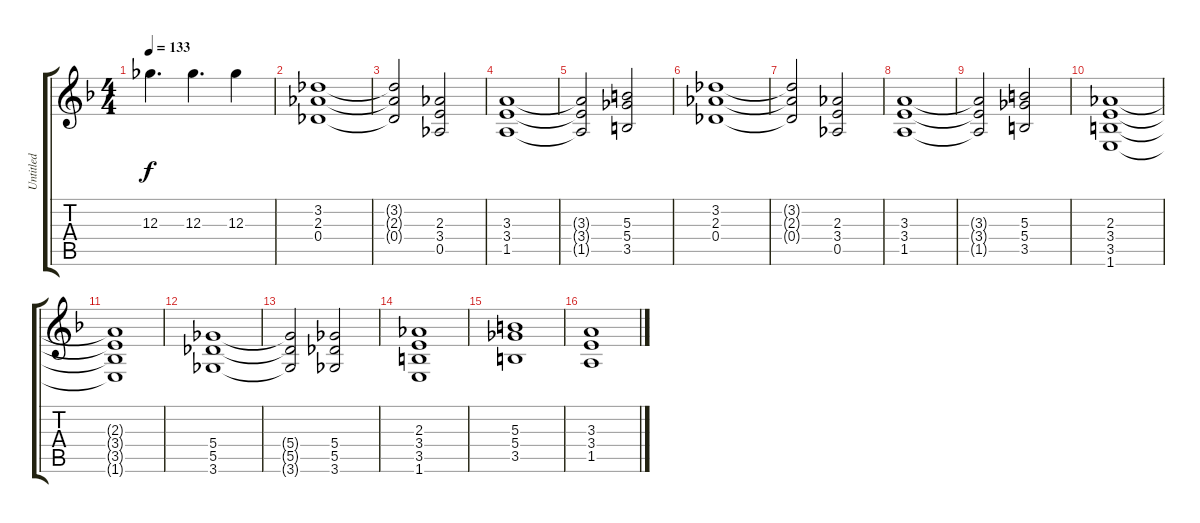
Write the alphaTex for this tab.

\track ("Untitled" "Untitled") {instrument distortionguitar}
\staff {score tabs}
\tuning (Eb4 Bb3 Gb3 Db3 Ab2 Eb2) {hide}
\ts (4 4)
\tempo 133
\clef g2
\ks f
12.3.4{d dy f} 12.3.4{d} 12.3.4 |
(3.2 2.3 0.4).1 |
(3.2{t} 2.3{t} 0.4{t}).2 (2.3 3.4 0.5).2 |
(3.3 3.4 1.5).1 |
(3.3{t} 3.4{t} 1.5{t}).2 (5.3 5.4 3.5).2 |
(3.2 2.3 0.4).1 |
(3.2{t} 2.3{t} 0.4{t}).2 (2.3 3.4 0.5).2 |
(3.3 3.4 1.5).1 |
(3.3{t} 3.4{t} 1.5{t}).2 (5.3 5.4 3.5).2 |
(2.3 3.4 3.5 1.6).1 |
(2.3{t} 3.4{t} 3.5{t} 1.6{t}).1 |
(5.4 5.5 3.6).1 |
(5.4{t} 5.5{t} 3.6{t}).2 (5.4 5.5 3.6).2 |
(2.3 3.4 3.5 1.6).1 |
(5.3 5.4 3.5).1 |
(3.3 3.4 1.5).1
